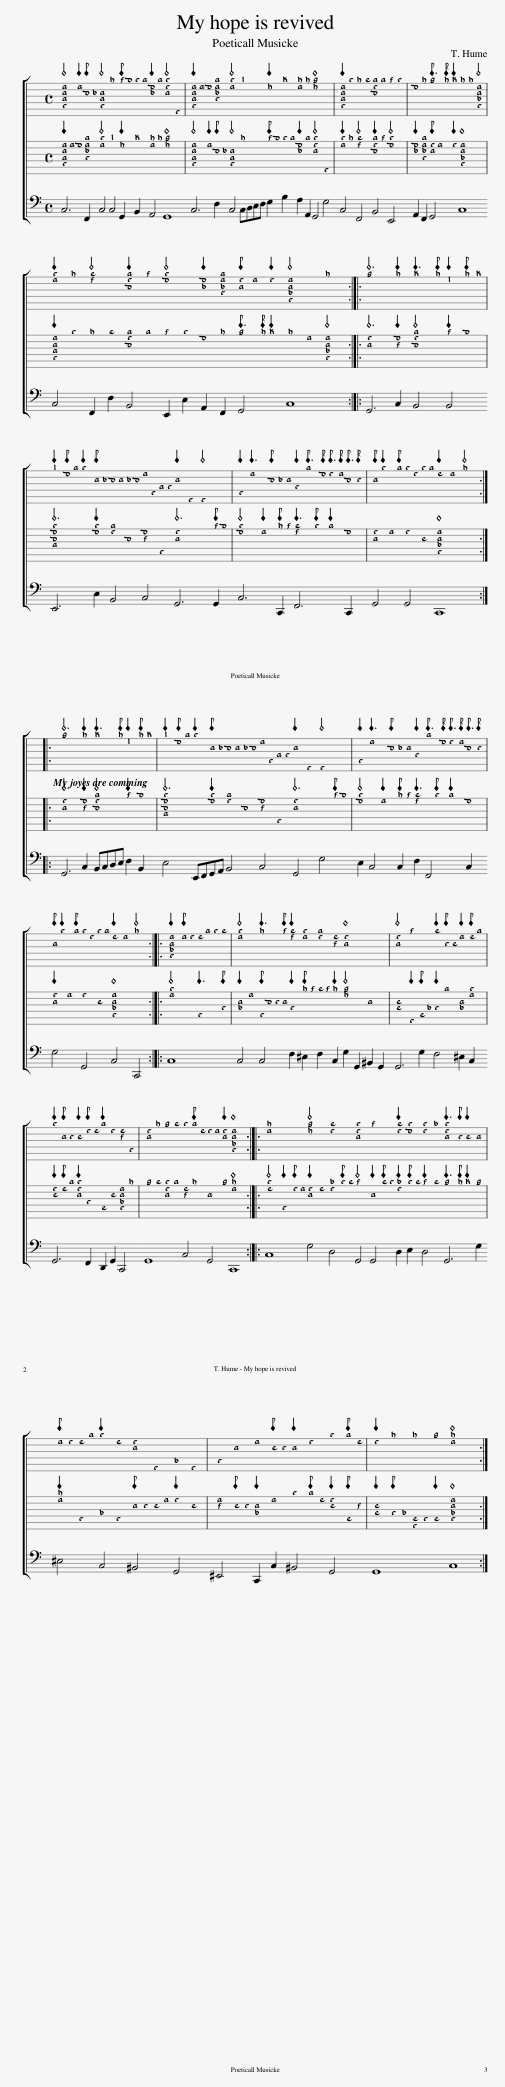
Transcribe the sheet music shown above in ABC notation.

X:1
%%score [ 1 2 3 ]
L:1/8
M:4/4
I:linebreak $
K:C
V:1 tab stafflines=6 strings="A1,D2,G2,C3,E3,A3,D4 nostems"
V:2 tab stafflines=6 strings="A1,D2,G2,C3,E3,A3,D4 nostems"
V:3
V:1
 [!5!A,,!4!C,!3!E,!2!A,]4 !2!A,2 !3!G, !3!F, [!5!A,,!4!C,!3!E,]4 !1!A4 !1!G !1!F !1!E !1!D [!3!F,!2!C]2 !1!D2 [!3!E,!2!B,!1!E]4 !6!E,,4 | [!5!A,,!4!C,!3!E,!2!A,]2 !2!A,2 !2!C2 [!4!D,!3!F,!2!A,!1!D]2 [!2!A,!1!E]4 !1!c4 !2!E2 !1!B2 [!2!A,!1!A]2 !1!A2 [!2!E!1!^G]8 | [!5!A,,!4!C,!3!E,!2!A,]2 !1!E2 !1!A2 !1!^F2 [!3!G,!2!B,!1!D]2 !1!D2 !1!G2 !1!E2 | !2!C2 !1!A2 !1!^G3/2 !1!A/ !1!B2 !1!A2 !1!A2 [!5!A,,!4!^C,!3!E,!2!A,]4 |$ [!2!A,!1!E]2 !1!A2 [!2!D!1!^F]4 [!3!G,!2!B,!1!D]2 !1!G2 [!2!C!1!E]4 [!3!F,!2!C]2 [!4!D,!3!F,!2!A,!1!D]2 [!3!E,!2!B,] !2!A, !2!B,2 [!5!A,,!4!^C,!3!E,!2!A,]4 !1!A4 :: %5
 !1!^G6 !1!A2 !1!B3 !1!A !2!=G2 !1!A !1!B |$ !1!c2 !2!C !1!D !1!E2 !3!E, !3!F, !3!G, !3!E, !3!F, !3!G, !2!A, !5!A,, !4!C, !4!D, !3!E,2 !6!E,,2 !6!E,,4 | !5!A,,2 !2!A,3 !3!G, !3!F, !3!E, !4!D,2 !1!D3/2 !2!C/ !2!B,3/2 !2!A,/ !3!G,3/2 !3!^F,/ | !3!E, !1!E2 !1!D !1!E !2!B, !1!E !1!D !2!^C2 !2!A,2 !1!A4 ::$ !1!^G6 !1!A2 !1!B3 !1!A !2!=G2 !1!A !1!B | %10
 !1!c2 !2!C !1!D !1!E2 !3!E, !3!F, !3!G, !3!E, !3!F, !3!G, !2!A, !5!A,, !4!C, !4!D, !3!E,2 !6!E,,2 !6!E,,4 | !5!A,,2 !2!A,3 !3!G, !3!F, !3!E, !4!D,2 !1!D3/2 !2!C/ !2!B,3/2 !2!A,/ !3!G,3/2 !3!^F,/ |$ !3!E, !1!E2 !1!D !1!E !2!B, !1!E !1!D !2!^C2 !2!A,2 !1!A4 :: [!5!A,,!4!^C,!3!E,!2!A,]2 !2!A, !2!B, !2!^C !1!D !1!E !1!^F | [!2!A,!1!E]4 !1!A3 !1!G [!2!D!1!^F]2 [!2!A,!1!E]2 [!2!B,!1!D]2 [!3!A,!2!^C]2 [!3!E,!2!B,]8 | %15
 [!3!E,!2!B,]4 !1!G4 !1!^F2 !3!^F, !3!^G, !2!A,2 !2!^C !1!D |$ !1!E2 !3!E, !3!^F, !3!^G,2 !2!B, !2!^C !1!D2 !2!B,2 [!3!A,!2!C]2 !5!A,,2 | [!3!E,!2!B,]2 !1!A2 !1!^G2 !1!^F2 !1!E2 !1!D !2!^C !2!B, !2!A, [!3!E,!2!B,]2 [!5!A,,!4!^C,!3!E,!2!A,]8 :: [!2!A,!1!A]8 [!2!E!1!^G]4 [!2!B,!1!^F]4 [!3!E,!2!B,!1!E]4 !1!=G4 [!2!B,!1!F]2 [!2!C!1!E]2 [!2!B,!1!E]2 !1!_E2 [!3!E,!2!B,!1!=E]3 !3!^F, !3!^G,2 !3!E,2 |$ !2!A, !2!B, !2!^C !1!D !1!E2 !2!C2 [!3!E,!2!B,]2 !6!E,,2 !5!^G,,2 !6!E,,2 | %20
 !5!A,,2 !3!E,2 !2!A,2 !3!^G, !3!^F, !3!E,2 !2!B,2 !1!E2 !1!D !2!^C | !2!B,2 !1!A2 !1!A2 !1!^G2 [!2!A,!1!A]8 :| %22
V:2
 [!5!A,,!4!C,!3!E,!2!A,]2 !2!A,2 !2!C2 [!4!D,!3!F,!2!A,!1!D]2 [!2!A,!1!E]4 !1!c4 !2!E2 !1!B2 [!2!A,!1!A]2 !1!A2 [!2!E!1!^G]8 | [!5!A,,!4!C,!3!E,!2!A,]4 !2!A,2 !3!G, !3!F, [!5!A,,!4!C,!3!E,]4 !1!A4 !1!G !1!F !1!E !1!D [!3!F,!2!C]2 !1!D2 [!3!E,!2!B,!1!E]4 !6!E,,4 | [!2!A,!1!E]2 !1!A2 [!2!D!1!^F]4 [!3!G,!2!B,!1!D]2 !1!G2 [!2!C!1!E]4 | [!3!F,!2!C]2 [!4!D,!3!F,!2!A,!1!D]2 [!3!E,!2!B,] !2!A, !2!B,2 [!5!A,,!4!^C,!3!E,!2!A,]8 |$ [!5!A,,!4!C,!3!E,!2!A,]2 !1!E2 !1!A2 !1!^F2 [!3!G,!2!B,!1!D]2 !1!D2 !1!G2 !1!E2 !2!C2 !1!A2 !1!^G3/2 !1!A/ !1!B2 !1!A2 !2!A,2 [!5!A,,!4!^C,!3!E,!2!A,]4 :: %5
 [!3!E,!2!B,]6 [!3!A,!2!C]2 [!3!G,!2!B,!1!D]4 !1!G2 !1!F2 |$ [!4!C,!3!G,!2!C!1!E]6 [!2!C!1!E]2 [!2!B,!1!D]2 !3!G,2 [!3!A,!2!C]2 !5!A,,2 [!3!E,!2!B,]6 !1!G !1!F | [!2!C!1!E]4 !2!A,2 !1!A !1!G [!2!D!1!^F]3 !1!E !1!D2 !2!C2 | [!3!E,!2!B,]2 !2!A,2 !2!B,2 !3!^G,2 [!5!A,,!4!^C,!3!E,!2!A,]8 ::$ [!3!E,!2!B,]6 [!3!A,!2!C]2 [!3!G,!2!B,!1!D]4 !1!G2 !1!F2 | %10
 [!4!C,!3!G,!2!C!1!E]6 [!2!C!1!E]2 [!2!B,!1!D]2 !3!G,2 [!3!A,!2!C]2 !5!A,,2 [!3!E,!2!B,]6 !1!G !1!F | [!2!C!1!E]4 !2!A,2 !1!A !1!G [!2!D!1!^F]3 !1!E !1!D2 !2!C2 |$ [!3!E,!2!B,]2 !2!A,2 !2!B,2 !3!^G,2 [!5!A,,!4!^C,!3!E,!2!A,]8 :: [!2!A,!1!E]4 !5!A,,3 !4!D, | [!4!^C,!3!E,]2 !2!A,2 !5!A,, !3!G, !3!^F, !3!E, !4!D,2 !1!A !1!G !1!^F !1!G !1!A2 [!2!E!1!^G]4 !3!E,4 | %15
 [!4!E,!3!^G,]4 !6!E,,2 !5!B,, !4!^C, !4!D,2 !1!D2 [!4!C,!3!E,]2 [!2!A,!1!E]2 |$ [!3!^G,!2!B,]2 !2!^C !1!D [!3!E,!2!B,!1!E]2 !4!D,2 !5!B,,2 !3!G,2 [!5!A,,!4!^C,!3!E,!2!A,]2 !1!A2 | !1!^G2 !1!^F2 [!3!E,!2!B,!1!E]2 !1!D2 [!3!A,!2!^C]2 !1!A2 !3!E,2 !1!G2 [!2!A,!1!A]8 :: [!2!^C!1!E]4 !5!A,,2 !2!B, !2!A, [!3!E,!2!B,]2 !2!C2 [!2!B,!1!_E]2 !1!=E !1!^F !1!G4 !3!E,2 !1!F !1!E [!2!B,!1!_E]2 !1!=E !1!F !1!G2 !1!F2 !1!^G3 !1!A !1!B2 !1!G2 |$ [!2!A,!1!A]2 !5!A,,2 !4!^C,2 !5!A,,2 !3!E, !3!^F, !3!^G, !2!A, !2!B,2 !3!G,2 | %20
 [!3!A,!2!A,]2 !3!^G, !3!^F, [!4!^C,!3!E,]2 !2!A,2 !1!E2 !1!D !2!^C [!3!G,!2!B,]2 !5!B,, !3!A, | [!4!E,!3!^G,]2 !4!D, !4!^C, [!6!E,,!5!B,,] !5!A,, !5!B,,2 [!5!A,,!4!C,!3!E,!2!A,]8 :| %22
V:3
 A,,6 D,,2 A,,4 A,,4 E,,2 G,,2 F,,4 E,,8 | A,,6 D,2 A,,4 A,,B,,C,D, E,2 G,2 F,2 F,,2 E,,4 E,4 | A,,4 D,,4 G,,4 C,,4 | F,,2 D,,2 E,,4 A,,8 |$ A,,4 D,,2 D,2 G,,4 C,,2 C,2 F,,2 D,,2 E,,4 A,,8 :: %5
 E,,6 A,,2 G,,4 G,,4 |$ C,,6 C,2 G,,4 A,,4 E,,6 E,,2 | A,,6 A,,,2 D,,6 A,,,2 | E,,4 E,,4 A,,,8 ::$ E,,6 A,,2 G,,A,,B,,C, D,2 G,,2 | %10
 C,4 C,,D,,E,,F,, G,,4 A,,4 E,,4 E,4 | C,2 A,,4 A,,2 D,2 D,,4 A,,2 |$ E,4 E,,4 A,,4 A,,,4 :: A,,8 | A,,4 A,,4 D,2 ^C,2 D,2 A,,2 E,2 E,,2 ^G,,2 E,,2 | %15
 E,,6 E,2 D,4 ^C,2 A,,2 |$ E,,6 D,,2 B,,,2 E,,2 A,,,4 | E,,8 A,,4 E,,4 A,,,8 :: A,,8 E,4 B,,4 E,,4 E,,4 B,,2 C,2 B,,4 E,,6 E,2 |$ ^C,4 A,,4 ^G,,4 E,,4 | %20
 ^C,,4 A,,,2 A,,2 ^G,,4 E,,4 | E,,8 A,,8 :| %22
